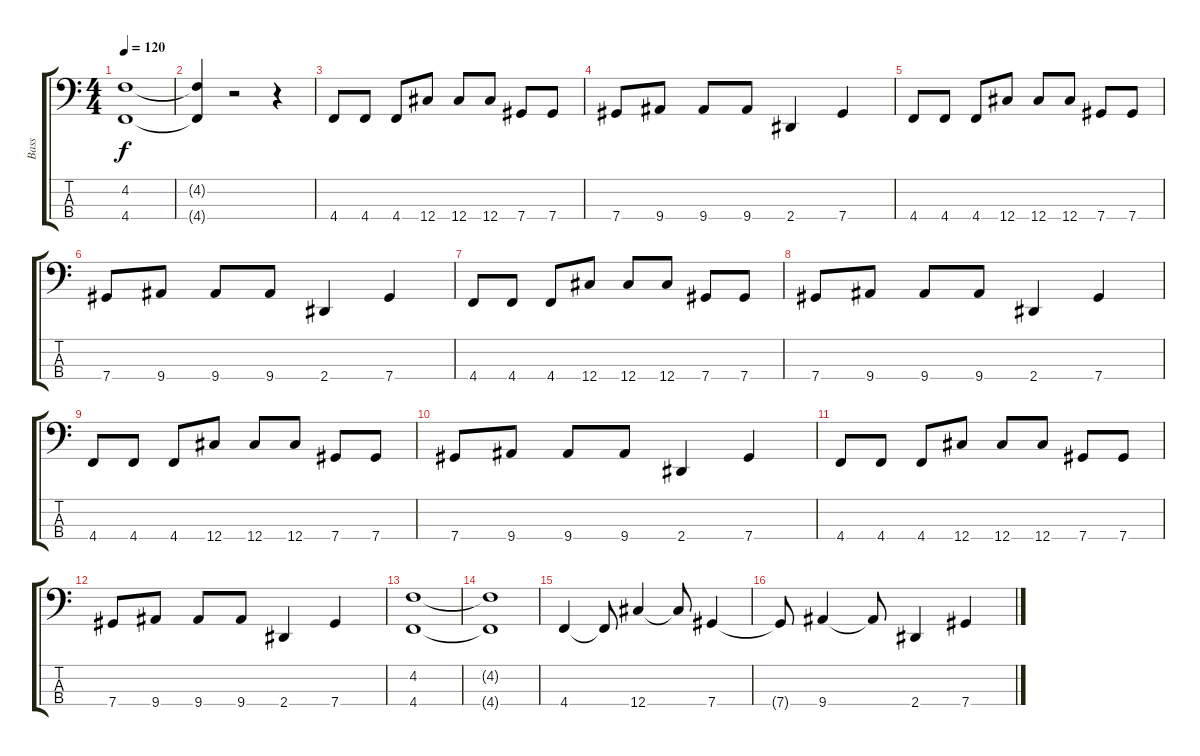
\track ("Bass" "Bass") {instrument electricbasspick}
\staff {score tabs}
\tuning (Gb2 Db2 Ab1 Db1) {hide}
\ts (4 4)
\tempo 120
\clef f4
\ks c
(4.2 4.4).1{dy f} |
(4.2{t} 4.4{t}).4 r.2 r.4 |
4.4.8 4.4.8 4.4.8 12.4.8 12.4.8 12.4.8 7.4.8 7.4.8 |
7.4.8 9.4.8 9.4.8 9.4.8 2.4.4 7.4.4 |
4.4.8 4.4.8 4.4.8 12.4.8 12.4.8 12.4.8 7.4.8 7.4.8 |
7.4.8 9.4.8 9.4.8 9.4.8 2.4.4 7.4.4 |
4.4.8 4.4.8 4.4.8 12.4.8 12.4.8 12.4.8 7.4.8 7.4.8 |
7.4.8 9.4.8 9.4.8 9.4.8 2.4.4 7.4.4 |
4.4.8 4.4.8 4.4.8 12.4.8 12.4.8 12.4.8 7.4.8 7.4.8 |
7.4.8 9.4.8 9.4.8 9.4.8 2.4.4 7.4.4 |
4.4.8 4.4.8 4.4.8 12.4.8 12.4.8 12.4.8 7.4.8 7.4.8 |
7.4.8 9.4.8 9.4.8 9.4.8 2.4.4 7.4.4 |
(4.2 4.4).1 |
(4.2{t} 4.4{t}).1 |
4.4.4 4.4{t}.8 12.4.4 12.4{t}.8 7.4.4 |
7.4{t}.8 9.4.4 9.4{t}.8 2.4.4 7.4.4
